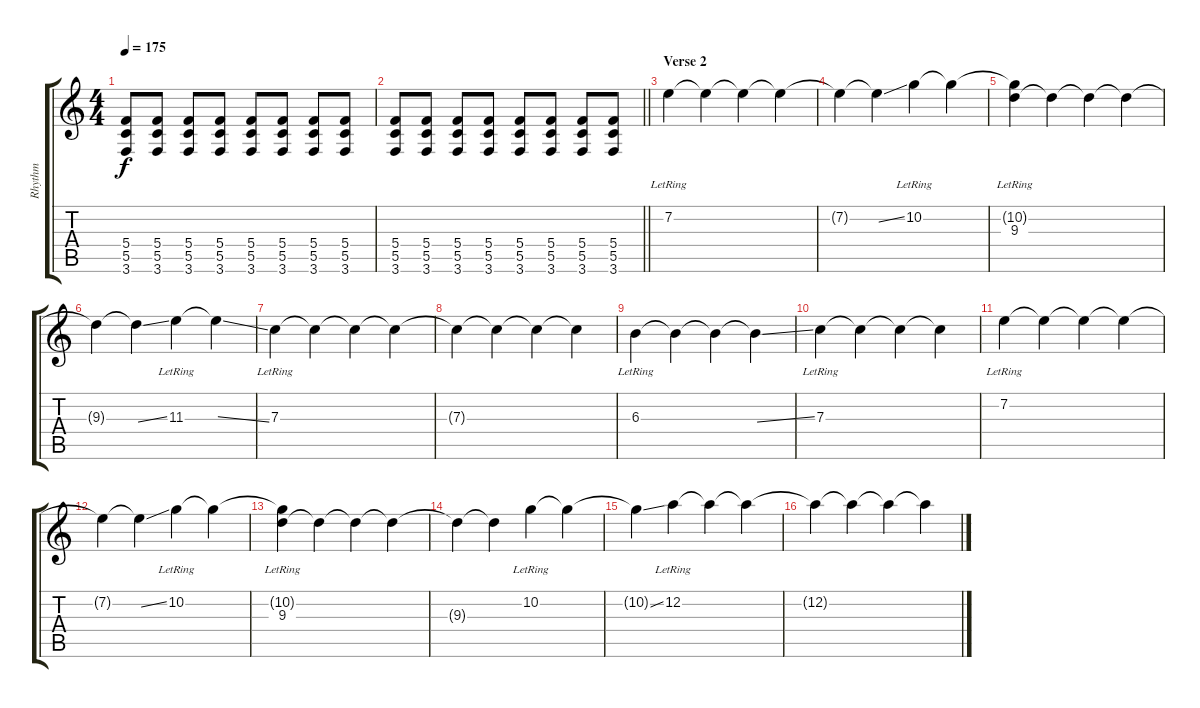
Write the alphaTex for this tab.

\track ("Rhythm" "Rhythm") {instrument distortionguitar}
\staff {score tabs}
\tuning (D4 A3 F3 C3 G2 D2) {hide}
\ts (4 4)
\tempo 175
\clef g2
\ks c
(5.4 5.5 3.6).8{dy f} (5.4 5.5 3.6).8 (5.4 5.5 3.6).8 (5.4 5.5 3.6).8 (5.4 5.5 3.6).8 (5.4 5.5 3.6).8 (5.4 5.5 3.6).8 (5.4 5.5 3.6).8 |
\barLineRight lightlight
(5.4 5.5 3.6).8 (5.4 5.5 3.6).8 (5.4 5.5 3.6).8 (5.4 5.5 3.6).8 (5.4 5.5 3.6).8 (5.4 5.5 3.6).8 (5.4 5.5 3.6).8 (5.4 5.5 3.6).8 |
\section ("" "Verse 2")
7.2{lr}.4 7.2{t}.4 7.2{t}.4 7.2{t}.4 |
7.2{t}.4 7.2{ss t}.4 10.2{lr}.4 10.2{t}.4 |
(10.2{t} 9.3{lr}).4 9.3{t}.4 9.3{t}.4 9.3{t}.4 |
9.3{t}.4 9.3{ss t}.4 11.3{lr}.4 11.3{ss t}.4 |
7.3{lr}.4 7.3{t}.4 7.3{t}.4 7.3{t}.4 |
7.3{t}.4 7.3{t}.4 7.3{t}.4 7.3{t}.4 |
6.3{lr}.4 6.3{t}.4 6.3{t}.4 6.3{ss t}.4 |
7.3{lr}.4 7.3{t}.4 7.3{t}.4 7.3{t}.4 |
7.2{lr}.4 7.2{t}.4 7.2{t}.4 7.2{t}.4 |
7.2{t}.4 7.2{ss t}.4 10.2{lr}.4 10.2{t}.4 |
(10.2{t} 9.3{lr}).4 9.3{t}.4 9.3{t}.4 9.3{t}.4 |
9.3{t}.4 9.3{t}.4 10.2{lr}.4 10.2{t}.4 |
10.2{ss t}.4 12.2{lr}.4 12.2{t}.4 12.2{t}.4 |
12.2{t}.4 12.2{t}.4 12.2{t}.4 12.2{ss t}.4
